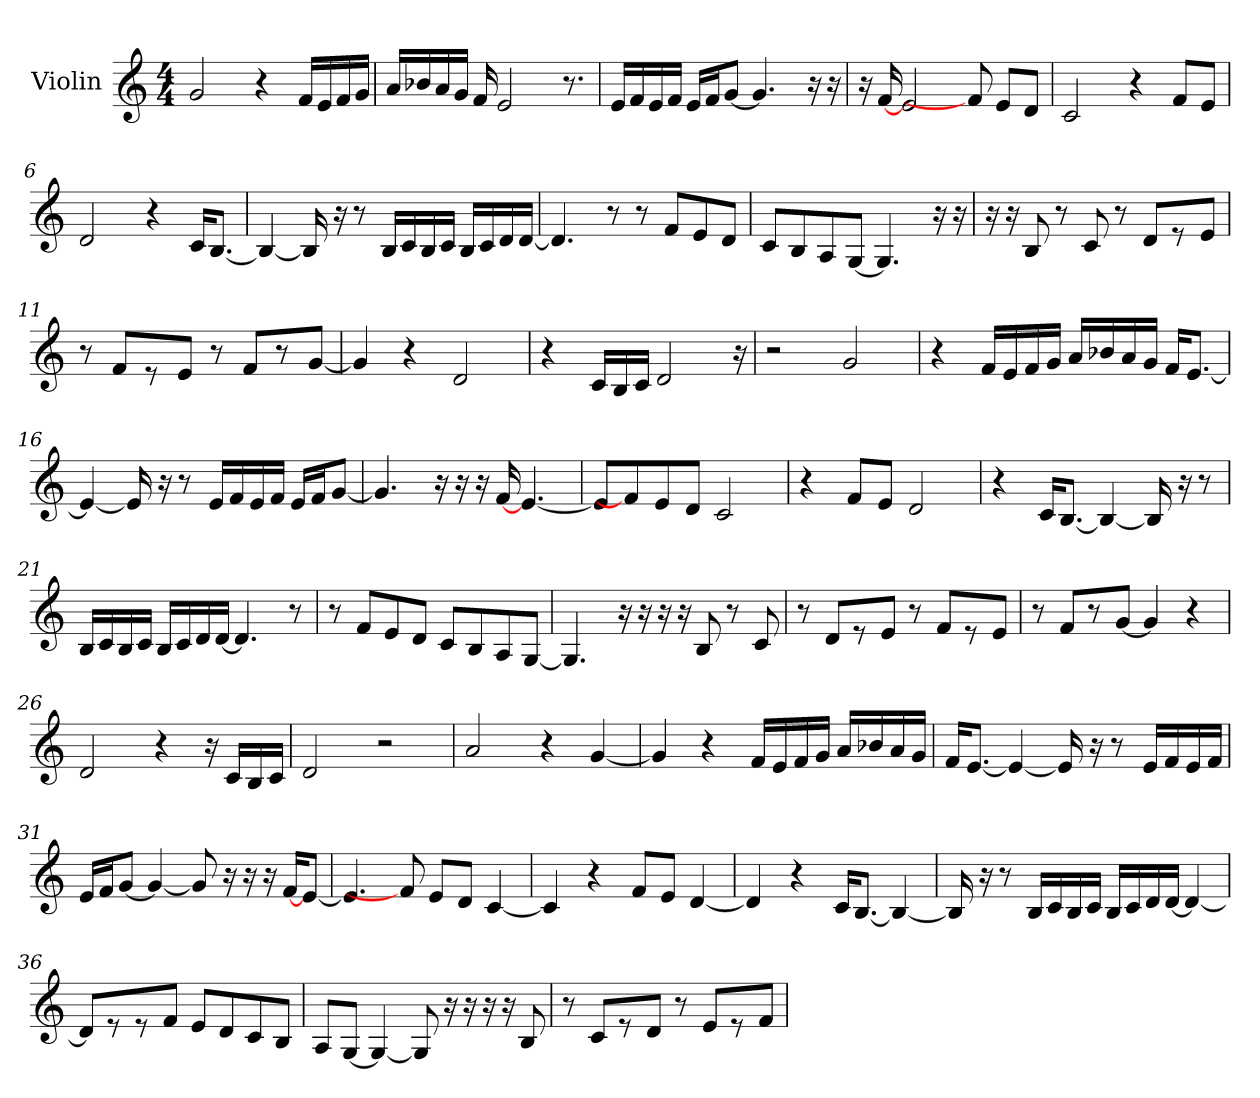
**kern
*part1
*staff1
*I"Violin
*clefG2
*k[]
*C:
*M4/4
*MM80
=1
2g/
4r
16f/LL
16e/
16f/
16g/JJ
=2
16a/LL
16b-X/
16a/
16g/JJ
16f/
2e/
8.r
=3
16e/LL
16f/
16e/
16f/JJ
16e/LL
16f/J
[8g/J
4.g/]
16r
16r
=4
16r
[16f/
2e/
8f/]
8e/L
8d/J
!!LO:LB:g=z
=5
2c/
4r
8f/L
8e/J
=6
2d/
4r
16c/KL
[8.B/J
=7
4B/_
16B/]
16r
8r
16B/LL
16c/
16B/
16c/JJ
16B/LL
16c/
16d/
[16d/JJ
=8
4.d/]
8r
8r
8f/L
8e/
8d/J
!!LO:LB:g=z
=9
8c/L
8B/
8A/
[8G/J
4.G/]
16r
16r
=10
16r
16r
8B/
8r
8c/
8r
8d/L
8r
8e/J
=11
8r
8f/L
8r
8e/J
8r
8f/L
8r
[8g/J
=12
4g/]
4r
2d/
!!LO:LB:g=z
=13
4r
16c/LL
16B/
16c/JJ
2d/
16r
=14
2r
2g/
=15
4r
16f/LL
16e/
16f/
16g/JJ
16a/LL
16b-X/
16a/
16g/JJ
16f/KL
[8.e/J
=16
4e/_
16e/]
16r
8r
16e/LL
16f/
16e/
16f/JJ
16e/LL
16f/J
[8g/J
!!LO:LB:g=z
=17
4.g/]
16r
16r
16r
[16f/
[4.e/
=18
8e/L]
8f/]
8e/
8d/J
2c/
=19
4r
8f/L
8e/J
2d/
=20
4r
16c/KL
[8.B/J
4B/_
16B/]
16r
8r
!!LO:LB:g=z
=21
16B/LL
16c/
16B/
16c/JJ
16B/LL
16c/
16d/
[16d/JJ
4.d/]
8r
=22
8r
8f/L
8e/
8d/J
8c/L
8B/
8A/
[8G/J
=23
4.G/]
16r
16r
16r
16r
8B/
8r
8c/
=24
8r
8d/L
8r
8e/J
8r
8f/L
8r
8e/J
!!LO:LB:g=z
=25
8r
8f/L
8r
[8g/J
4g/]
4r
=26
2d/
4r
16r
16c/LL
16B/
16c/JJ
=27
2d/
2r
=28
2a/
4r
[4g/
=29
4g/]
4r
16f/LL
16e/
16f/
16g/JJ
16a/LL
16b-X/
16a/
16g/JJ
!!LO:LB:g=z
=30
16f/KL
[8.e/J
4e/_
16e/]
16r
8r
16e/LL
16f/
16e/
16f/JJ
=31
16e/LL
16f/J
[8g/J
4g/_
8g/]
16r
16r
16r
[16f/KL
[8e/J
=32
4.e/]
8f/]
8e/L
8d/J
[4c/
=33
4c/]
4r
8f/L
8e/J
[4d/
!!LO:PB:g=z
=34
4d/]
4r
16c/KL
[8.B/J
4B/_
=35
16B/]
16r
8r
16B/LL
16c/
16B/
16c/JJ
16B/LL
16c/
16d/
[16d/JJ
4d/_
=36
8d/L]
8r
8r
8f/J
8e/L
8d/
8c/
8B/J
!!LO:LB:g=z
=37
8A/L
[8G/J
4G/_
8G/]
16r
16r
16r
16r
8B/
=38
8r
8c/L
8r
8d/J
8r
8e/L
8r
8f/J
=
*-
